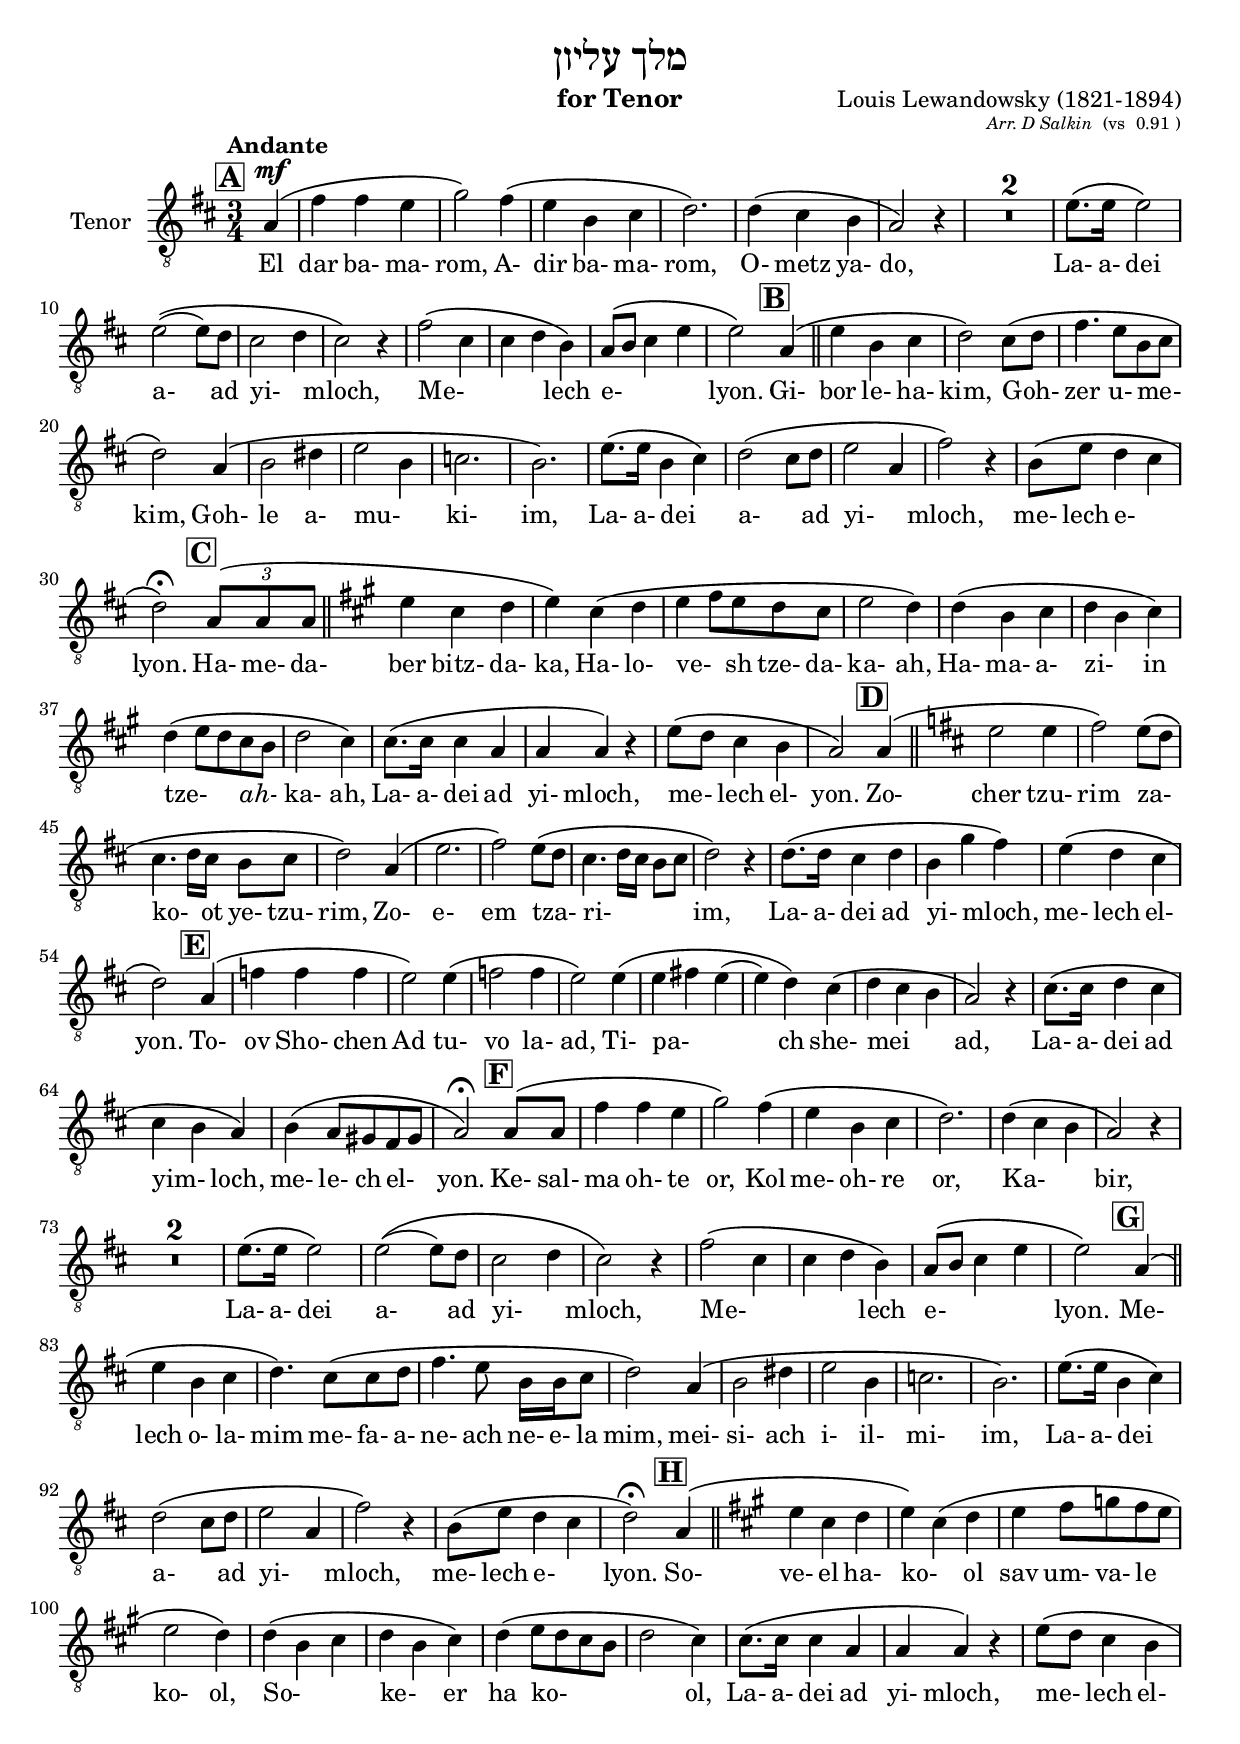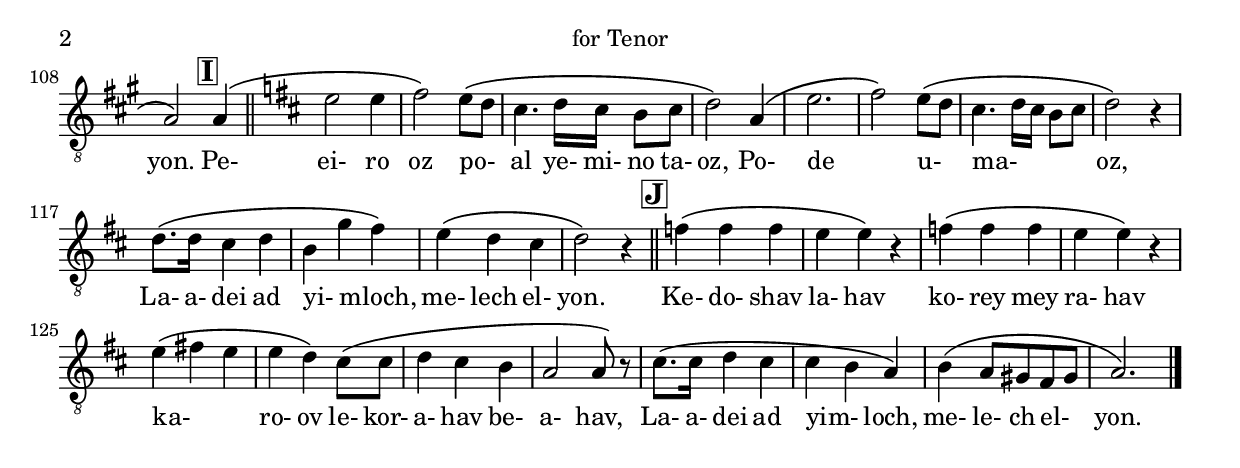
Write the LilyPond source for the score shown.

\include "melech-elyon-global.ly"
%{ 
	Melech Elyon - Tenor
%}
tenornotesA = { 
	%El dar bamarom
	\partial 4
	\mark \default a\mf \so |
	fis' fis e | g2 \sc  fis4 \so | e b cis | d2. \sc | d4 \so cis b | a2 \sc r4 | R2.*2 |
	%La'adei ad yimloch
	e'8.\so e16 e2 \sc | e2( \so e8) d8 | cis2 d4 | cis2 \sc r4 | fis2 \so cis4 | cis d b \sc | a8 \so b cis4 e4 | e2 \sc 
}
tenornotesB = {
	%Gibor lehakim
	\mark \default a4 \so |
	\bar "||" e' b cis | d2 \sc cis8 \so d |fis4. e8 b cis | d2 \sc a4 \so | b2 dis4 | e2 b4 | c2. | b2.\sc | 
	%La'adei ad yimloch
	e8.\so e16 b4 cis \sc | d2 \so cis8 d | e2 a,4 | fis'2 \sc r4 | b,8 \so e8 d4 cis | d2 \sc \fermata			
}
tenornotesC = { 
	%Hamdaber
	\mark \default \tuplet 3/2 { a8 \so a a } |
	\bar "||" \key a \major e'4 cis d | e \sc cis \so d | e fis8 e d cis | e2 d4 \sc | d \so b cis | d b cis \sc | d \so e8 d cis b | d2 cis4 \sc |
	%La'adei ad yimloch
	cis8. \so  cis16 cis4 a | a4 a \sc r4 | e'8 \so d cis4 b | a2 \sc
}
tenornotesD = { 
	%Zocher Tzurim
	\mark \default a4 \so |
	\bar "||" \key d \major e'2 e4 | fis2 \sc e8 \so d | cis4. d16 cis16 b8 cis8 | d2 \sc a4 \so | e'2. | fis2 \sc e8 \so d | cis4. d16 cis16 b8 cis8 | d2 \sc r4 |
	%La'adei ad yimloch
	d8. \so d16 cis4 d | b g' fis \sc | e \so d cis | d2 \sc 
}
tenornotesE = {
	%Tov shochen ad
	\mark \default a4 \so |
	f'4 f f | e2 \sc e4 \so| f2 f4 | e2 \sc e4 \so | e fis! e( | e) d \sc cis \so | d cis b | a2 \sc r4 |
	%La'adei ad yimloch
	cis8. \so cis16 d4 cis | cis b a \sc | b \so a8 gis fis gis | a2 \sc \fermata
}
tenornotesF = { 
	%Kesalma ohte or
	\mark \default a8 \so a |
	fis'4 fis e | g2 \sc  fis4 \so | e b cis | d2. \sc | d4 \so cis b | a2 \sc r4 | \set Score.skipBars = ##t R2.*2 |
	%La'adei ad yimloch
	e'8.\so e16 e2 \sc | e2( \so e8) d8 | cis2 d4 | cis2 \sc r4 | fis2 \so cis4 | cis d b \sc | a8 \so b cis4 e4 | e2 \sc 
}
tenornotesG = {
	%Melech olamim
	\mark \default a4 \so |
	\bar "||" e' b cis | d4. \sc cis8 \so cis d |fis4. e8 b16 b cis8 | d2 \sc a4 \so | b2 dis4 | e2 b4 | c2. | b2.\sc | 
	%La'adei ad yimloch
	e8.\so e16 b4 cis \sc | d2 \so cis8 d | e2 a,4 | fis'2 \sc r4 | b,8 \so e8 d4 cis | d2 \sc \fermata			
}
tenornotesH = { 
	%So vel hakol
	\mark \default a4 \so |
	\bar "||" \key a \major e'4 cis d | e \sc cis \so d | e fis8 g! fis e | e2 d4 \sc | d \so b cis | d b cis \sc | d \so e8 d cis b | d2 cis4 \sc |
	%La'adei ad yimloch
	cis8. \so  cis16 cis4 a | a4 a \sc r4 | e'8 \so d cis4 b | a2 \sc
}
tenornotesI = { 
	%Pe'ero oz
	\mark \default a4 \so |
	\bar "||" \key d \major e'2 e4 | fis2 \sc e8 \so d | cis4. d16 cis16 b8 cis8 | d2 \sc a4 \so | e'2. | fis2 \sc e8 \so d | cis4. d16 cis16 b8 cis8 | d2 \sc r4 |
	%La'adei ad yimloch
	d8. \so d16 cis4 d | b g' fis \sc | e \so d cis | d2 \sc r4 |
}
tenornotesJ = {
	%Kedoshav lahav (no anacrusis)
	\mark \default \bar "||"
	f4 \so f f | e4 e \sc r4 | f \so f f | e e \sc r4 | e \so fis! e | e d \sc cis8 \so cis | d4 cis b | a2  a8 \sc r8 |
	%La'adei ad yimloch
	cis8. \so cis16 d4 cis | cis b a \sc | b \so a8 gis fis gis | a2. \sc \bar "|."
}
tenornotes = { 
		\clef "G_8" 
		\relative c' \tenornotesA 
		\relative c' \tenornotesB 
		\relative c' \tenornotesC 
		\relative c' \tenornotesD 
		\relative c' \tenornotesE 
		\relative c' \tenornotesF 
		\relative c' \tenornotesG 
		\relative c' \tenornotesH 
		\relative c' \tenornotesI 
		\relative c' \tenornotesJ 
}

tenorwordsA = \lyricmode { 
	El | dar ba- ma- rom, A- | dir ba- ma- | rom, | O- metz ya- | do, | 
	La- a- dei | a- ad | yi- _ | mloch, | Me- _ | _ _ lech | e- _ _ _ | lyon.  
}
tenorwordsB = \lyricmode { 
	Gi- bor le- ha- | kim, Goh- _ | zer u- me-  _ | kim, Goh- | le a- | mu- _ | ki- | im, | 
	La- a- dei _ | a- _ ad | yi- _ | mloch, | me- lech e- _ | lyon.			
}
tenorwordsC = \lyricmode { 
	Ha- me- da- | ber bitz- da- | ka, Ha- lo- | ve- _ sh tze- da- | ka- ah, | Ha- ma- a- | zi- _ in | tze- _ _ \markup { \italic ah- }  _ | ka- ah, |
	La- a- dei ad | yi- mloch, | me- _ lech el- | yon.
}
tenorwordsD = \lyricmode { 
	Zo- | cher tzu- | rim za- _ | ko- _ ot ye- tzu- | rim, Zo- | e- | em tza- _ | ri- _ _ _ _ | im, |
	La- a- dei ad | yi- _ mloch, | me- lech el- | yon.
}
tenorwordsE = \lyricmode {
	To- | ov Sho- chen | Ad tu- | vo la- | ad, Ti- | pa- _ _ | ch she- | mei _ _ | ad, |
	La- a- dei ad | yim-  _ loch, | me- le- ch el- _ | yon.
}
tenorwordsF = \lyricmode { 
	Ke- sal- | ma oh- te | or, Kol | me- oh- re | or, |  Ka- _ _ |  bir, |
	La- a- dei | a- ad | yi- _ | mloch, | Me- _ | _ _ lech | e- _ _ _ | lyon.
}
tenorwordsG = \lyricmode {
	Me- | lech o- la- | mim me- fa- a- | ne- ach ne- e- la | mim, mei- | si- ach | i- il- | mi- im, |
	La- a- dei _ | a- _ ad | yi- _ | mloch, | me- lech e- _ | lyon.	
}
tenorwordsH = \lyricmode { 
	So- | ve- el ha- | ko- _ ol | sav um- va- le _ | ko- ol, | So- _ _ | ke- _ er | ha ko- _ _ _ | _ ol, |
	La- a- dei ad | yi- mloch, | me- _ lech el- | yon.
}
tenorwordsI = \lyricmode { 
	Pe- | ei- ro | oz po- _ | al ye- mi- no ta- | oz, Po- | de | _ u- _ | ma- _ _ _ _ | oz, |
	La- a- dei ad | yi- _ mloch, | me- lech el- | yon.
}
tenorwordsJ = \lyricmode {
	Ke- do- shav | la- hav | ko- rey mey | ra- hav | ka- _ _ | ro- ov le- kor- | a- hav be- | a- hav, |
	La- a- dei ad | yim-  _ loch, | me- le- ch el- _ | yon.
}
tenorwords = \lyricmode { \tenorwordsA \tenorwordsB \tenorwordsC \tenorwordsD \tenorwordsE \tenorwordsF \tenorwordsG \tenorwordsH \tenorwordsI \tenorwordsJ } 


\header {
  title = "מלך עליון"
  composer = "Louis Lewandowsky (1821-1894)"
  opus = \markup { \fontsize #-2.5 { \italic { "Arr. D Salkin" } " (vs " \versionNumber")" } }
  instrument = "for Tenor"
}

%{
	Main
%}
\score {
	\new ChoirStaff
	<<
		\new Staff \with { instrumentName = #"Tenor" }
		<<
			\new Voice = "tenor"
			<<
				\global
				\tenornotes
			>>
			\lyricsto "tenor" \new Lyrics \tenorwords
		>>
	>>
}
